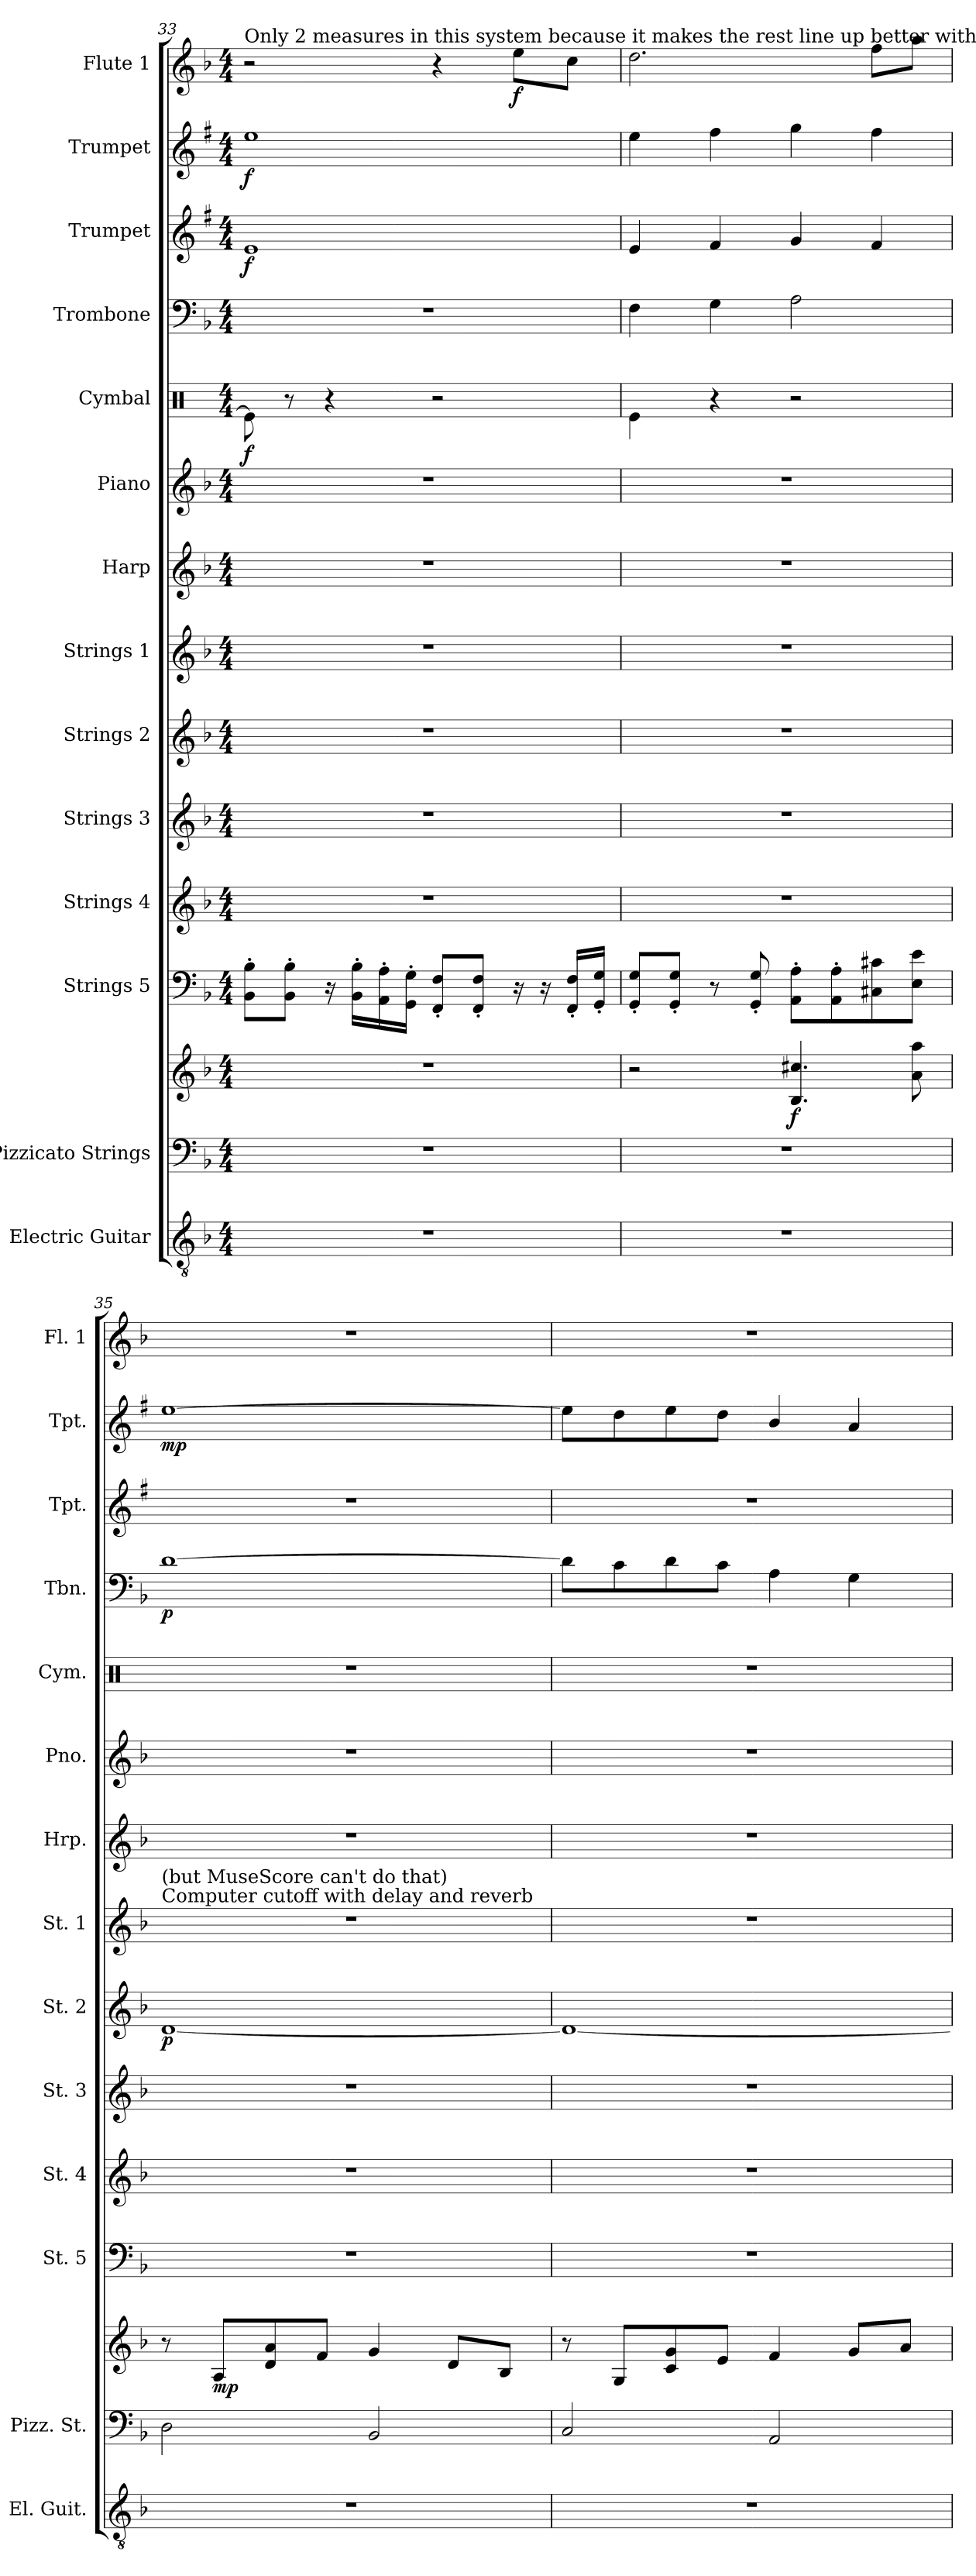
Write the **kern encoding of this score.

**kern	**kern	**kern	**dynam	**kern	**kern	**kern	**kern	**dynam	**kern	**kern	**kern	**kern	**dynam	**kern	**dynam	**kern	**dynam	**kern	**dynam	**kern	**dynam
*part14	*part13	*part13	*part13	*part12	*part11	*part10	*part9	*part9	*part8	*part7	*part6	*part5	*part5	*part4	*part4	*part3	*part3	*part2	*part2	*part1	*part1
*staff15	*staff14	*staff13	*staff13/14	*staff12	*staff11	*staff10	*staff9	*staff9	*staff8	*staff7	*staff6	*staff5	*staff5	*staff4	*staff4	*staff3	*staff3	*staff2	*staff2	*staff1	*staff1
*I"Electric Guitar	*I"Pizzicato Strings	*	*	*I"Strings 5	*I"Strings 4	*I"Strings 3	*I"Strings 2	*	*I"Strings 1	*I"Harp	*I"Piano	*I"Cymbal	*	*I"Trombone	*	*I"Trumpet	*	*I"Trumpet	*	*I"Flute 1	*
*I'El. Guit.	*I'Pizz. St.	*	*	*I'St. 5	*I'St. 4	*I'St. 3	*I'St. 2	*	*I'St. 1	*I'Hrp.	*I'Pno.	*I'Cym.	*	*I'Tbn.	*	*I'Tpt.	*	*I'Tpt.	*	*I'Fl. 1	*
!!LO:PB:g=z
*clefGv2	*clefF4	*clefG2	*	*clefF4	*clefG2	*clefG2	*clefG2	*	*clefG2	*clefG2	*clefG2	*clefX	*	*clefF4	*	*clefG2	*	*clefG2	*	*clefG2	*
*	*	*	*	*	*	*	*	*	*	*	*	*	*	*	*	*ITrd1c2	*	*ITrd1c2	*	*	*
*k[b-]	*k[b-]	*k[b-]	*	*k[b-]	*k[b-]	*k[b-]	*k[b-]	*	*k[b-]	*k[b-]	*k[b-]	*k[]	*	*k[b-]	*	*k[b-]	*	*k[b-]	*	*k[b-]	*
*M4/4	*M4/4	*M4/4	*	*M4/4	*M4/4	*M4/4	*M4/4	*	*M4/4	*M4/4	*M4/4	*M4/4	*	*M4/4	*	*M4/4	*	*M4/4	*	*M4/4	*
=33	=33	=33	=33	=33	=33	=33	=33	=33	=33	=33	=33	=33	=33	=33	=33	=33	=33	=33	=33	=33	=33
!	!	!	!	!	!	!	!	!	!	!	!	!	!	!	!	!	!	!	!	!LO:TX:t=Only 2 measures in this system because it makes the rest line up better with 4	!
!	!	!	!	!	!	!	!	!	!	!	!	!	!LO:DY:b	!	!	!	!LO:DY:b	!	!LO:DY:b	!	!
1r	1r	1r	.	8BB-\' 8B-\'L	1r	1r	1r	.	1r	1r	1r	8Re\]	f	1r	.	1d	f	1dd	f	2r	.
.	.	.	.	8BB-\' 8B-\'J	.	.	.	.	.	.	.	8r	.	.	.	.	.	.	.	.	.
.	.	.	.	16r	.	.	.	.	.	.	.	4r	.	.	.	.	.	.	.	.	.
.	.	.	.	16BB-\' 16B-\'LL	.	.	.	.	.	.	.	.	.	.	.	.	.	.	.	.	.
.	.	.	.	16AA\' 16A\'	.	.	.	.	.	.	.	.	.	.	.	.	.	.	.	.	.
.	.	.	.	16GG\' 16G\'JJ	.	.	.	.	.	.	.	.	.	.	.	.	.	.	.	.	.
.	.	.	.	8FF/' 8F/'L	.	.	.	.	.	.	.	2r	.	.	.	.	.	.	.	4r	.
.	.	.	.	8FF/' 8F/'J	.	.	.	.	.	.	.	.	.	.	.	.	.	.	.	.	.
!	!	!	!	!	!	!	!	!	!	!	!	!	!	!	!	!	!	!	!	!	!LO:DY:b
.	.	.	.	16r	.	.	.	.	.	.	.	.	.	.	.	.	.	.	.	8ee\L	f
.	.	.	.	16r	.	.	.	.	.	.	.	.	.	.	.	.	.	.	.	.	.
.	.	.	.	16FF/' 16F/'LL	.	.	.	.	.	.	.	.	.	.	.	.	.	.	.	8cc\J	.
.	.	.	.	16GG/' 16G/'JJ	.	.	.	.	.	.	.	.	.	.	.	.	.	.	.	.	.
=34	=34	=34	=34	=34	=34	=34	=34	=34	=34	=34	=34	=34	=34	=34	=34	=34	=34	=34	=34	=34	=34
1r	1r	2r	.	8GG/' 8G/'L	1r	1r	1r	.	1r	1r	1r	4Re\	.	4F\	.	4d/	.	4dd\	.	2.dd\	.
.	.	.	.	8GG/' 8G/'J	.	.	.	.	.	.	.	.	.	.	.	.	.	.	.	.	.
.	.	.	.	8r	.	.	.	.	.	.	.	4r	.	4G\	.	4e/	.	4ee\	.	.	.
.	.	.	.	8GG/' 8G/'	.	.	.	.	.	.	.	.	.	.	.	.	.	.	.	.	.
!	!	!	!LO:DY:b	!	!	!	!	!	!	!	!	!	!	!	!	!	!	!	!	!	!
.	.	4.B-/ 4.cc#X/	f	8AA\' 8A\'L	.	.	.	.	.	.	.	2r	.	2A\	.	4f/	.	4ff\	.	.	.
.	.	.	.	8AA\' 8A\'	.	.	.	.	.	.	.	.	.	.	.	.	.	.	.	.	.
.	.	.	.	8C#X\ 8c#X\	.	.	.	.	.	.	.	.	.	.	.	4e/	.	4ee\	.	8ff\L	.
.	.	8a\ 8aa\	.	8E\ 8e\J	.	.	.	.	.	.	.	.	.	.	.	.	.	.	.	8aa\J	.
!!LO:LB:g=z
=35	=35	=35	=35	=35	=35	=35	=35	=35	=35	=35	=35	=35	=35	=35	=35	=35	=35	=35	=35	=35	=35
!	!	!	!	!	!	!	!	!	!LO:TX:a:t=Computer cutoff with delay and reverb	!	!	!	!	!	!	!	!	!	!	!	!
!	!	!	!	!	!	!	!	!	!LO:TX:a:t=(but MuseScore can't do that)	!	!	!	!	!	!	!	!	!	!	!	!
!	!	!	!	!	!	!	!	!LO:DY:b	!	!	!	!	!	!	!LO:DY:b	!	!	!	!LO:DY:b	!	!
1r	2D\	8r	.	1r	1r	1r	[1d	p	1r	1r	1r	1r	.	[1d	p	1r	.	[1dd	mp	1r	.
!	!	!	!LO:DY:b	!	!	!	!	!	!	!	!	!	!	!	!	!	!	!	!	!	!
.	.	8A/L	mp	.	.	.	.	.	.	.	.	.	.	.	.	.	.	.	.	.	.
.	.	8d/ 8a/	.	.	.	.	.	.	.	.	.	.	.	.	.	.	.	.	.	.	.
.	.	8f/J	.	.	.	.	.	.	.	.	.	.	.	.	.	.	.	.	.	.	.
.	2BB-/	4g/	.	.	.	.	.	.	.	.	.	.	.	.	.	.	.	.	.	.	.
.	.	8d/L	.	.	.	.	.	.	.	.	.	.	.	.	.	.	.	.	.	.	.
.	.	8B-/J	.	.	.	.	.	.	.	.	.	.	.	.	.	.	.	.	.	.	.
=36	=36	=36	=36	=36	=36	=36	=36	=36	=36	=36	=36	=36	=36	=36	=36	=36	=36	=36	=36	=36	=36
1r	2C/	8r	.	1r	1r	1r	1d_	.	1r	1r	1r	1r	.	8d\L]	.	1r	.	8dd\L]	.	1r	.
.	.	8G/L	.	.	.	.	.	.	.	.	.	.	.	8c\	.	.	.	8cc\	.	.	.
.	.	8c/ 8g/	.	.	.	.	.	.	.	.	.	.	.	8d\	.	.	.	8dd\	.	.	.
.	.	8e/J	.	.	.	.	.	.	.	.	.	.	.	8c\J	.	.	.	8cc\J	.	.	.
.	2AA/	4f/	.	.	.	.	.	.	.	.	.	.	.	4A\	.	.	.	4a/	.	.	.
.	.	8g/L	.	.	.	.	.	.	.	.	.	.	.	4G\	.	.	.	4g/	.	.	.
.	.	8a/J	.	.	.	.	.	.	.	.	.	.	.	.	.	.	.	.	.	.	.
=	=	=	=	=	=	=	=	=	=	=	=	=	=	=	=	=	=	=	=	=	=
*-	*-	*-	*-	*-	*-	*-	*-	*-	*-	*-	*-	*-	*-	*-	*-	*-	*-	*-	*-	*-	*-
